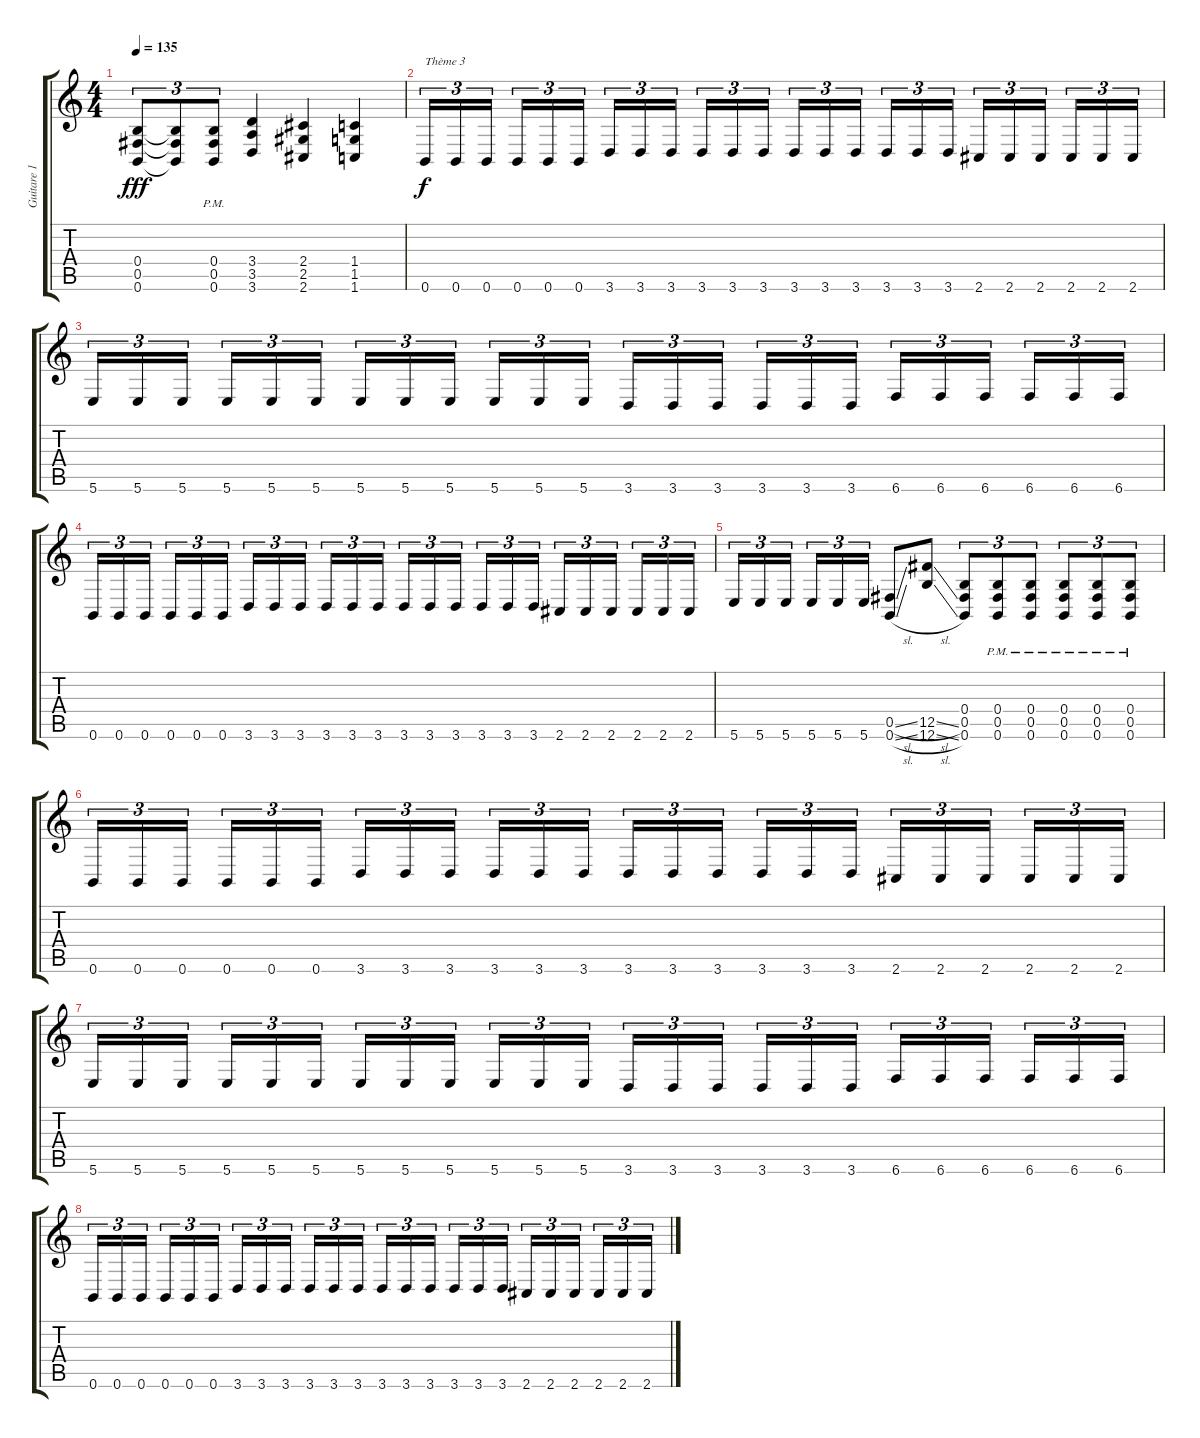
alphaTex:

\track ("Guitare 1" "Guitare 1") {instrument distortionguitar}
\staff {score tabs}
\tuning (Db4 Ab3 E3 B2 Gb2 B1) {hide}
\ts (4 4)
\tempo 135
\clef g2
\ks c
(0.4 0.5 0.6).8{tu (3 2) dy fff} (0.4{t} 0.5{t} 0.6{t}).8{tu (3 2)} (0.4{pm} 0.5{pm} 0.6{pm}).8{tu (3 2)} (3.4 3.5 3.6).4 (2.4 2.5 2.6).4 (1.4 1.5 1.6).4 |
0.6.16{tu (3 2) txt "Thème 3" dy f volume 10 balance 12} 0.6.16{tu (3 2)} 0.6.16{tu (3 2) beam splitsecondary} 0.6.16{tu (3 2)} 0.6.16{tu (3 2)} 0.6.16{tu (3 2)} 3.6.16{tu (3 2)} 3.6.16{tu (3 2)} 3.6.16{tu (3 2) beam splitsecondary} 3.6.16{tu (3 2)} 3.6.16{tu (3 2)} 3.6.16{tu (3 2)} 3.6.16{tu (3 2)} 3.6.16{tu (3 2)} 3.6.16{tu (3 2) beam splitsecondary} 3.6.16{tu (3 2)} 3.6.16{tu (3 2)} 3.6.16{tu (3 2)} 2.6.16{tu (3 2)} 2.6.16{tu (3 2)} 2.6.16{tu (3 2) beam splitsecondary} 2.6.16{tu (3 2)} 2.6.16{tu (3 2)} 2.6.16{tu (3 2)} |
5.6.16{tu (3 2)} 5.6.16{tu (3 2)} 5.6.16{tu (3 2) beam splitsecondary} 5.6.16{tu (3 2)} 5.6.16{tu (3 2)} 5.6.16{tu (3 2)} 5.6.16{tu (3 2)} 5.6.16{tu (3 2)} 5.6.16{tu (3 2) beam splitsecondary} 5.6.16{tu (3 2)} 5.6.16{tu (3 2)} 5.6.16{tu (3 2)} 3.6.16{tu (3 2)} 3.6.16{tu (3 2)} 3.6.16{tu (3 2) beam splitsecondary} 3.6.16{tu (3 2)} 3.6.16{tu (3 2)} 3.6.16{tu (3 2)} 6.6.16{tu (3 2)} 6.6.16{tu (3 2)} 6.6.16{tu (3 2) beam splitsecondary} 6.6.16{tu (3 2)} 6.6.16{tu (3 2)} 6.6.16{tu (3 2)} |
0.6.16{tu (3 2)} 0.6.16{tu (3 2)} 0.6.16{tu (3 2) beam splitsecondary} 0.6.16{tu (3 2)} 0.6.16{tu (3 2)} 0.6.16{tu (3 2)} 3.6.16{tu (3 2)} 3.6.16{tu (3 2)} 3.6.16{tu (3 2) beam splitsecondary} 3.6.16{tu (3 2)} 3.6.16{tu (3 2)} 3.6.16{tu (3 2)} 3.6.16{tu (3 2)} 3.6.16{tu (3 2)} 3.6.16{tu (3 2) beam splitsecondary} 3.6.16{tu (3 2)} 3.6.16{tu (3 2)} 3.6.16{tu (3 2)} 2.6.16{tu (3 2)} 2.6.16{tu (3 2)} 2.6.16{tu (3 2) beam splitsecondary} 2.6.16{tu (3 2)} 2.6.16{tu (3 2)} 2.6.16{tu (3 2)} |
5.6.16{tu (3 2)} 5.6.16{tu (3 2)} 5.6.16{tu (3 2) beam splitsecondary} 5.6.16{tu (3 2)} 5.6.16{tu (3 2)} 5.6.16{tu (3 2)} (0.5{sl} 0.6{sl}).8 (12.5{sl} 12.6{sl}).8 (0.4 0.5 0.6).8{tu (3 2)} (0.4{pm} 0.5{pm} 0.6{pm}).8{tu (3 2)} (0.4{pm} 0.5{pm} 0.6{pm}).8{tu (3 2)} (0.4{pm} 0.5{pm} 0.6{pm}).8{tu (3 2)} (0.4{pm} 0.5{pm} 0.6{pm}).8{tu (3 2)} (0.4{pm} 0.5{pm} 0.6{pm}).8{tu (3 2)} |
0.6.16{tu (3 2)} 0.6.16{tu (3 2)} 0.6.16{tu (3 2) beam splitsecondary} 0.6.16{tu (3 2)} 0.6.16{tu (3 2)} 0.6.16{tu (3 2)} 3.6.16{tu (3 2)} 3.6.16{tu (3 2)} 3.6.16{tu (3 2) beam splitsecondary} 3.6.16{tu (3 2)} 3.6.16{tu (3 2)} 3.6.16{tu (3 2)} 3.6.16{tu (3 2)} 3.6.16{tu (3 2)} 3.6.16{tu (3 2) beam splitsecondary} 3.6.16{tu (3 2)} 3.6.16{tu (3 2)} 3.6.16{tu (3 2)} 2.6.16{tu (3 2)} 2.6.16{tu (3 2)} 2.6.16{tu (3 2) beam splitsecondary} 2.6.16{tu (3 2)} 2.6.16{tu (3 2)} 2.6.16{tu (3 2)} |
5.6.16{tu (3 2)} 5.6.16{tu (3 2)} 5.6.16{tu (3 2) beam splitsecondary} 5.6.16{tu (3 2)} 5.6.16{tu (3 2)} 5.6.16{tu (3 2)} 5.6.16{tu (3 2)} 5.6.16{tu (3 2)} 5.6.16{tu (3 2) beam splitsecondary} 5.6.16{tu (3 2)} 5.6.16{tu (3 2)} 5.6.16{tu (3 2)} 3.6.16{tu (3 2)} 3.6.16{tu (3 2)} 3.6.16{tu (3 2) beam splitsecondary} 3.6.16{tu (3 2)} 3.6.16{tu (3 2)} 3.6.16{tu (3 2)} 6.6.16{tu (3 2)} 6.6.16{tu (3 2)} 6.6.16{tu (3 2) beam splitsecondary} 6.6.16{tu (3 2)} 6.6.16{tu (3 2)} 6.6.16{tu (3 2)} |
0.6.16{tu (3 2)} 0.6.16{tu (3 2)} 0.6.16{tu (3 2) beam splitsecondary} 0.6.16{tu (3 2)} 0.6.16{tu (3 2)} 0.6.16{tu (3 2)} 3.6.16{tu (3 2)} 3.6.16{tu (3 2)} 3.6.16{tu (3 2) beam splitsecondary} 3.6.16{tu (3 2)} 3.6.16{tu (3 2)} 3.6.16{tu (3 2)} 3.6.16{tu (3 2)} 3.6.16{tu (3 2)} 3.6.16{tu (3 2) beam splitsecondary} 3.6.16{tu (3 2)} 3.6.16{tu (3 2)} 3.6.16{tu (3 2)} 2.6.16{tu (3 2)} 2.6.16{tu (3 2)} 2.6.16{tu (3 2) beam splitsecondary} 2.6.16{tu (3 2)} 2.6.16{tu (3 2)} 2.6.16{tu (3 2)}
